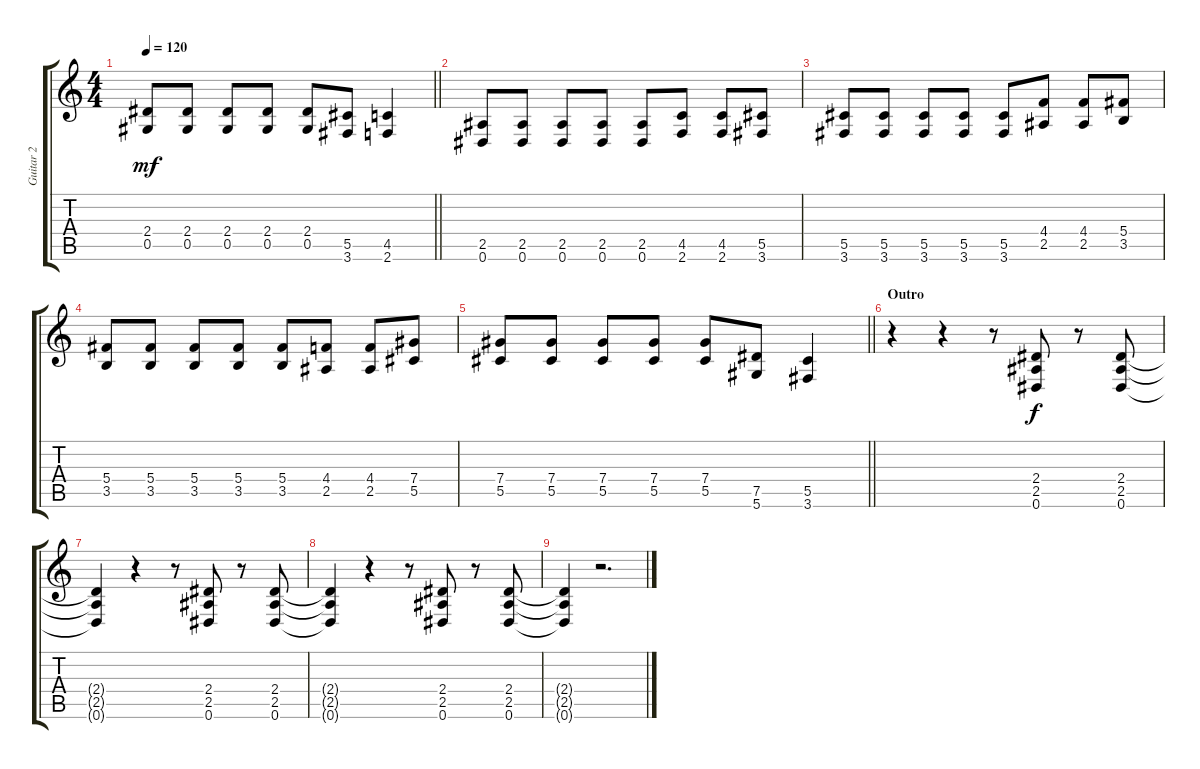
\track ("Guitar 2" "Guitar 2") {instrument overdrivenguitar}
\staff {score tabs}
\tuning (Eb4 Bb3 Gb3 Db3 Ab2 Eb2) {hide}
\ts (4 4)
\tempo 120
\clef g2
\barLineRight lightlight
\ks c
(2.4 0.5).8{dy mf} (2.4 0.5).8 (2.4 0.5).8 (2.4 0.5).8 (2.4 0.5).8 (5.5 3.6).8 (4.5 2.6).4 |
(2.5 0.6).8 (2.5 0.6).8 (2.5 0.6).8 (2.5 0.6).8 (2.5 0.6).8 (4.5 2.6).8 (4.5 2.6).8 (5.5 3.6).8 |
(5.5 3.6).8 (5.5 3.6).8 (5.5 3.6).8 (5.5 3.6).8 (5.5 3.6).8 (4.4 2.5).8 (4.4 2.5).8 (5.4 3.5).8 |
(5.4 3.5).8 (5.4 3.5).8 (5.4 3.5).8 (5.4 3.5).8 (5.4 3.5).8 (4.4 2.5).8 (4.4 2.5).8 (7.4 5.5).8 |
\barLineRight lightlight
(7.4 5.5).8 (7.4 5.5).8 (7.4 5.5).8 (7.4 5.5).8 (7.4 5.5).8 (7.5 5.6).8 (5.5 3.6).4 |
\section ("" "Outro")
r.4 r.4 r.8 (2.4 2.5 0.6).8{dy f} r.8 (2.4 2.5 0.6).8 |
(2.4{t} 2.5{t} 0.6{t}).4 r.4 r.8 (2.4 2.5 0.6).8 r.8 (2.4 2.5 0.6).8 |
(2.4{t} 2.5{t} 0.6{t}).4 r.4 r.8 (2.4 2.5 0.6).8 r.8 (2.4 2.5 0.6).8 |
(2.4{t} 2.5{t} 0.6{t}).4 r.2{d}
